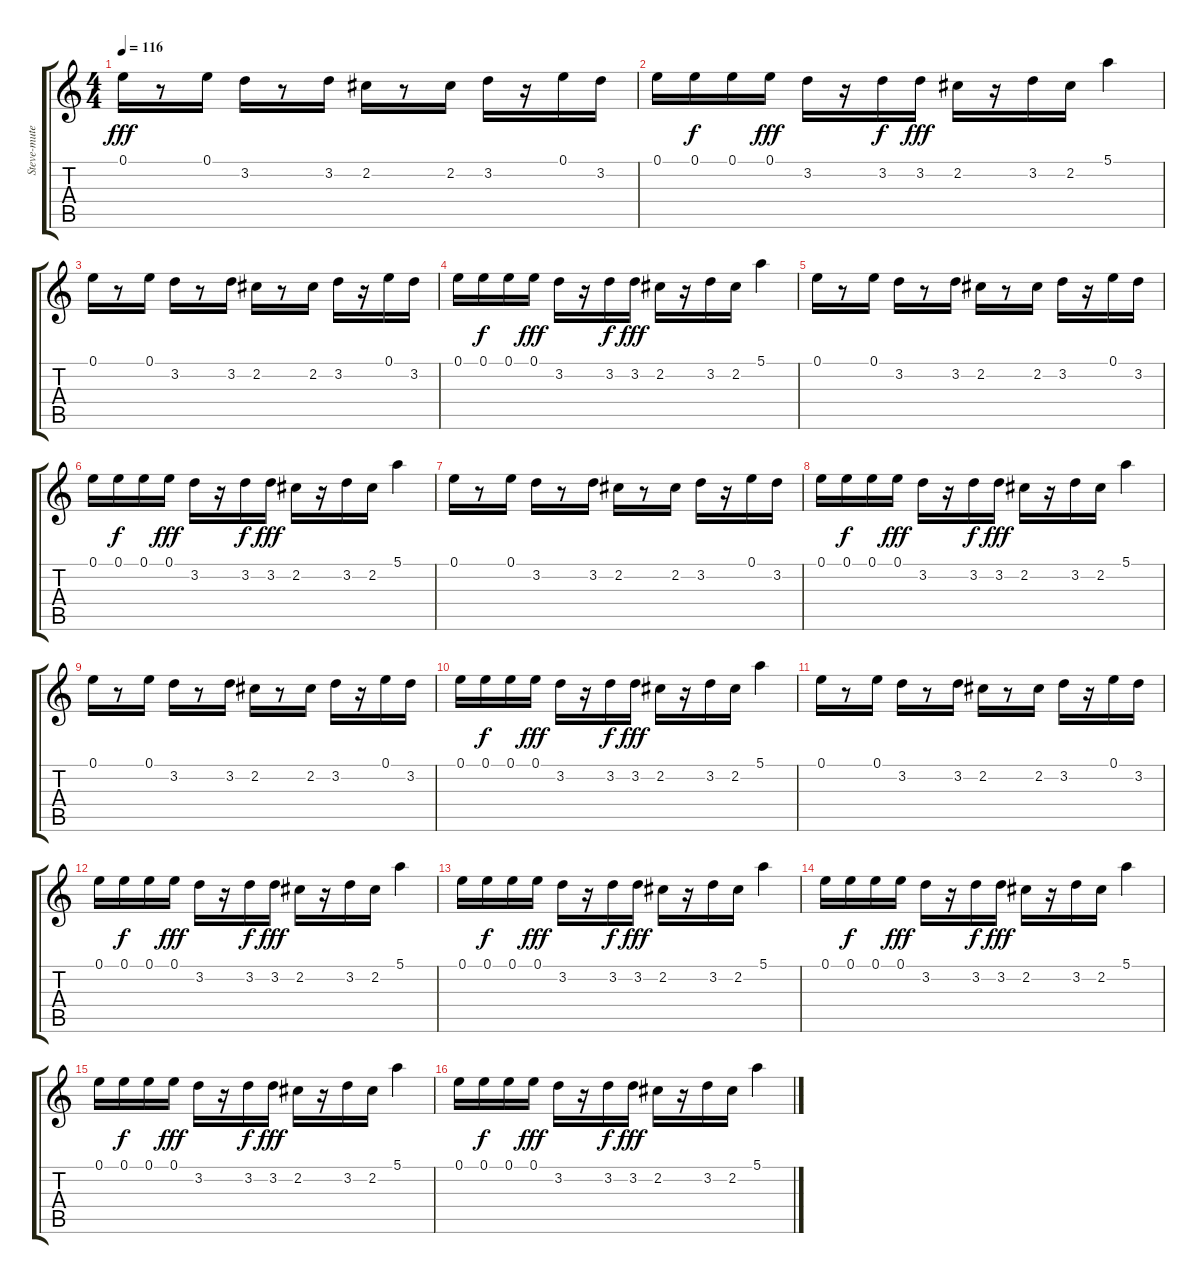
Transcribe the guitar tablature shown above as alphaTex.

\track ("Steve-mute" "Steve-mute") {instrument acousticguitarnylon}
\staff {score tabs}
\tuning (E4 B3 G3 D3 A2 E2) {hide}
\ts (4 4)
\tempo 116
\clef g2
\ks c
0.1.16{dy fff} r.8 0.1.16 3.2.16 r.8 3.2.16 2.2.16 r.8 2.2.16 3.2.16 r.16 0.1.16 3.2.16 |
0.1.16 0.1.16{dy f} 0.1.16 0.1.16{dy fff} 3.2.16 r.16 3.2.16{dy f} 3.2.16{dy fff} 2.2.16 r.16 3.2.16 2.2.16 5.1.4 |
0.1.16 r.8 0.1.16 3.2.16 r.8 3.2.16 2.2.16 r.8 2.2.16 3.2.16 r.16 0.1.16 3.2.16 |
0.1.16 0.1.16{dy f} 0.1.16 0.1.16{dy fff} 3.2.16 r.16 3.2.16{dy f} 3.2.16{dy fff} 2.2.16 r.16 3.2.16 2.2.16 5.1.4 |
0.1.16 r.8 0.1.16 3.2.16 r.8 3.2.16 2.2.16 r.8 2.2.16 3.2.16 r.16 0.1.16 3.2.16 |
0.1.16 0.1.16{dy f} 0.1.16 0.1.16{dy fff} 3.2.16 r.16 3.2.16{dy f} 3.2.16{dy fff} 2.2.16 r.16 3.2.16 2.2.16 5.1.4 |
0.1.16 r.8 0.1.16 3.2.16 r.8 3.2.16 2.2.16 r.8 2.2.16 3.2.16 r.16 0.1.16 3.2.16 |
0.1.16 0.1.16{dy f} 0.1.16 0.1.16{dy fff} 3.2.16 r.16 3.2.16{dy f} 3.2.16{dy fff} 2.2.16 r.16 3.2.16 2.2.16 5.1.4 |
0.1.16 r.8 0.1.16 3.2.16 r.8 3.2.16 2.2.16 r.8 2.2.16 3.2.16 r.16 0.1.16 3.2.16 |
0.1.16 0.1.16{dy f} 0.1.16 0.1.16{dy fff} 3.2.16 r.16 3.2.16{dy f} 3.2.16{dy fff} 2.2.16 r.16 3.2.16 2.2.16 5.1.4 |
0.1.16 r.8 0.1.16 3.2.16 r.8 3.2.16 2.2.16 r.8 2.2.16 3.2.16 r.16 0.1.16 3.2.16 |
0.1.16 0.1.16{dy f} 0.1.16 0.1.16{dy fff} 3.2.16 r.16 3.2.16{dy f} 3.2.16{dy fff} 2.2.16 r.16 3.2.16 2.2.16 5.1.4 |
0.1.16 0.1.16{dy f} 0.1.16 0.1.16{dy fff} 3.2.16 r.16 3.2.16{dy f} 3.2.16{dy fff} 2.2.16 r.16 3.2.16 2.2.16 5.1.4 |
0.1.16 0.1.16{dy f} 0.1.16 0.1.16{dy fff} 3.2.16 r.16 3.2.16{dy f} 3.2.16{dy fff} 2.2.16 r.16 3.2.16 2.2.16 5.1.4 |
0.1.16 0.1.16{dy f} 0.1.16 0.1.16{dy fff} 3.2.16 r.16 3.2.16{dy f} 3.2.16{dy fff} 2.2.16 r.16 3.2.16 2.2.16 5.1.4 |
0.1.16 0.1.16{dy f} 0.1.16 0.1.16{dy fff} 3.2.16 r.16 3.2.16{dy f} 3.2.16{dy fff} 2.2.16 r.16 3.2.16 2.2.16 5.1.4
